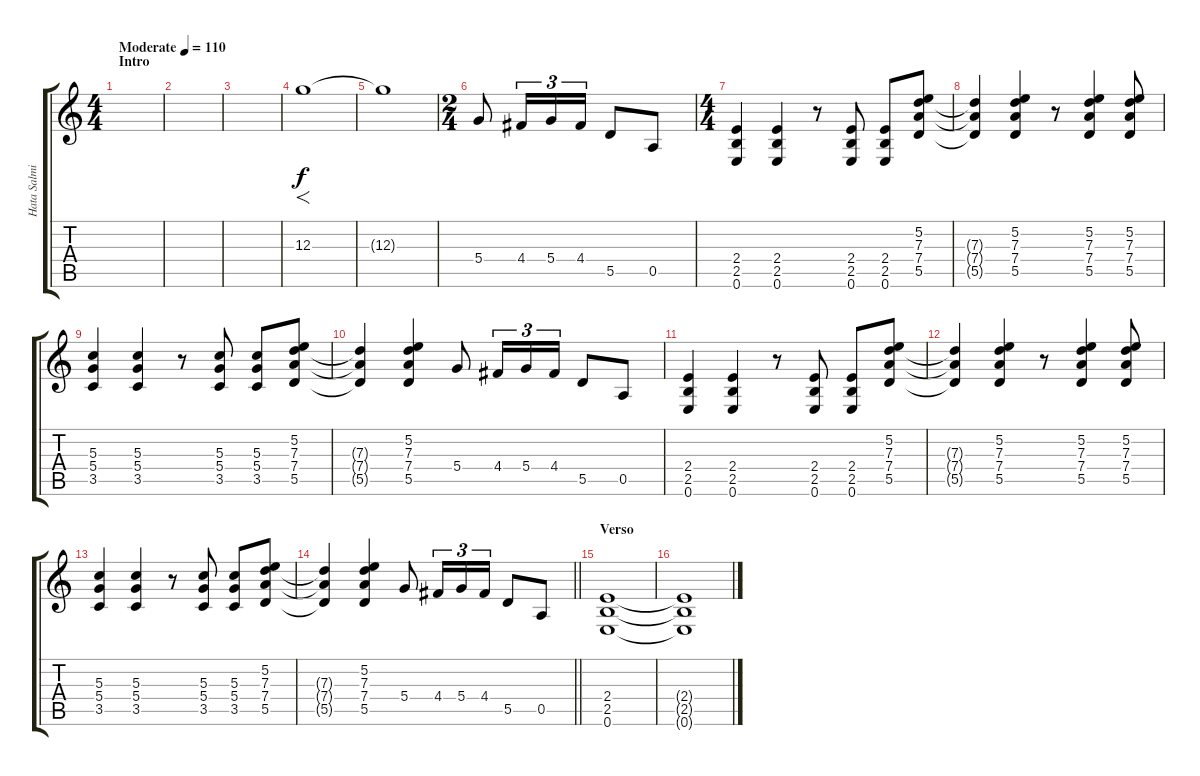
\track ("Hata Salmi" "Hata Salmi") {instrument overdrivenguitar}
\staff {score tabs}
\tuning (E4 B3 G3 D3 A2 E2) {hide}
\ts (4 4)
\section ("" "Intro")
\tempo (110 "Moderate")
\clef g2
\ks c
|
|
|
12.3.1{f} |
12.3{t}.1 |
\ts (2 4)
5.4.8 4.4.16{tu (3 2)} 5.4.16{tu (3 2)} 4.4.16{tu (3 2)} 5.5.8 0.5.8 |
\ts (4 4)
(2.4 2.5 0.6).4 (2.4 2.5 0.6).4 r.8 (2.4 2.5 0.6).8 (2.4 2.5 0.6).8 (5.2 7.3 7.4 5.5).8 |
(7.3{t} 7.4{t} 5.5{t}).4 (5.2 7.3 7.4 5.5).4 r.8 (5.2 7.3 7.4 5.5).4 (5.2 7.3 7.4 5.5).8 |
(5.3 5.4 3.5).4 (5.3 5.4 3.5).4 r.8 (5.3 5.4 3.5).8 (5.3 5.4 3.5).8 (5.2 7.3 7.4 5.5).8 |
(7.3{t} 7.4{t} 5.5{t}).4 (5.2 7.3 7.4 5.5).4 5.4.8 4.4.16{tu (3 2)} 5.4.16{tu (3 2)} 4.4.16{tu (3 2)} 5.5.8 0.5.8 |
(2.4 2.5 0.6).4 (2.4 2.5 0.6).4 r.8 (2.4 2.5 0.6).8 (2.4 2.5 0.6).8 (5.2 7.3 7.4 5.5).8 |
(7.3{t} 7.4{t} 5.5{t}).4 (5.2 7.3 7.4 5.5).4 r.8 (5.2 7.3 7.4 5.5).4 (5.2 7.3 7.4 5.5).8 |
(5.3 5.4 3.5).4 (5.3 5.4 3.5).4 r.8 (5.3 5.4 3.5).8 (5.3 5.4 3.5).8 (5.2 7.3 7.4 5.5).8 |
\barLineRight lightlight
(7.3{t} 7.4{t} 5.5{t}).4 (5.2 7.3 7.4 5.5).4 5.4.8 4.4.16{tu (3 2)} 5.4.16{tu (3 2)} 4.4.16{tu (3 2)} 5.5.8 0.5.8 |
\section ("" "Verso")
(2.4 2.5 0.6).1 |
(2.4{t} 2.5{t} 0.6{t}).1
